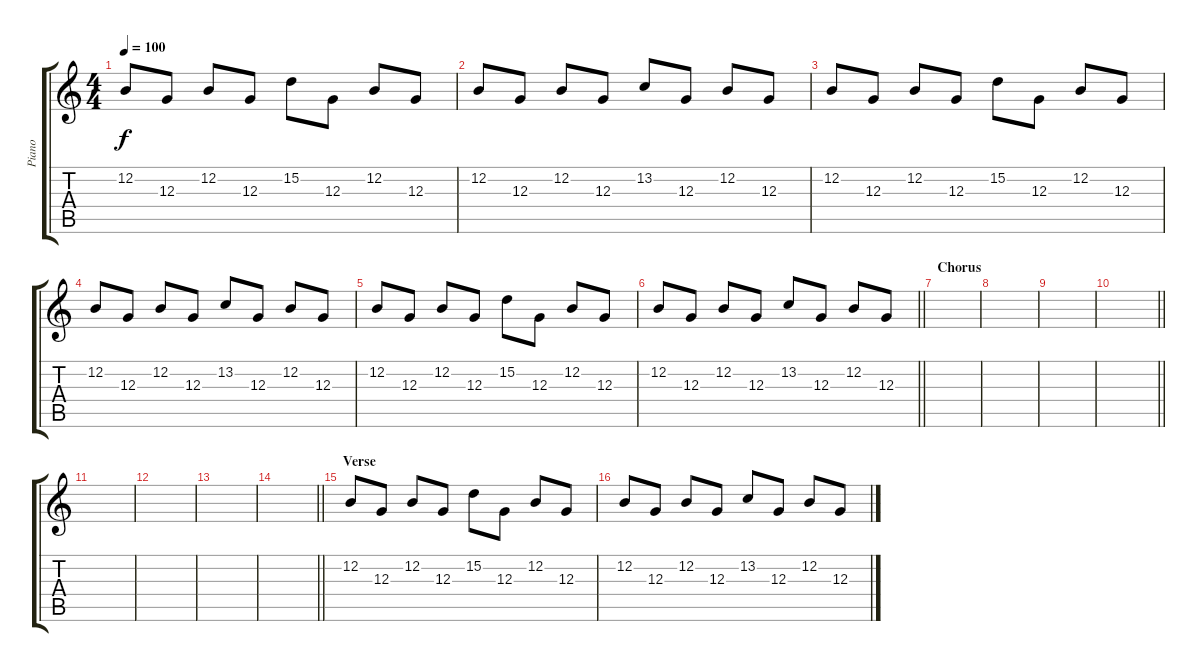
\track ("Piano" "Piano") {instrument acousticgrandpiano}
\staff {score tabs}
\tuning (E4 B3 G3 D3 A2 E2) {hide}
\ts (4 4)
\tempo 100
\clef g2
\ks c
12.2.8{dy f} 12.3.8 12.2.8 12.3.8 15.2.8 12.3.8 12.2.8 12.3.8 |
12.2.8 12.3.8 12.2.8 12.3.8 13.2.8 12.3.8 12.2.8 12.3.8 |
12.2.8 12.3.8 12.2.8 12.3.8 15.2.8 12.3.8 12.2.8 12.3.8 |
12.2.8 12.3.8 12.2.8 12.3.8 13.2.8 12.3.8 12.2.8 12.3.8 |
12.2.8 12.3.8 12.2.8 12.3.8 15.2.8 12.3.8 12.2.8 12.3.8 |
\barLineRight lightlight
12.2.8 12.3.8 12.2.8 12.3.8 13.2.8 12.3.8 12.2.8 12.3.8 |
\section ("" "Chorus")
|
|
|
\barLineRight lightlight
|
|
|
|
\barLineRight lightlight
|
\section ("" "Verse")
12.2.8{instrument acousticgrandpiano} 12.3.8 12.2.8 12.3.8 15.2.8 12.3.8 12.2.8 12.3.8 |
12.2.8 12.3.8 12.2.8 12.3.8 13.2.8 12.3.8 12.2.8 12.3.8
